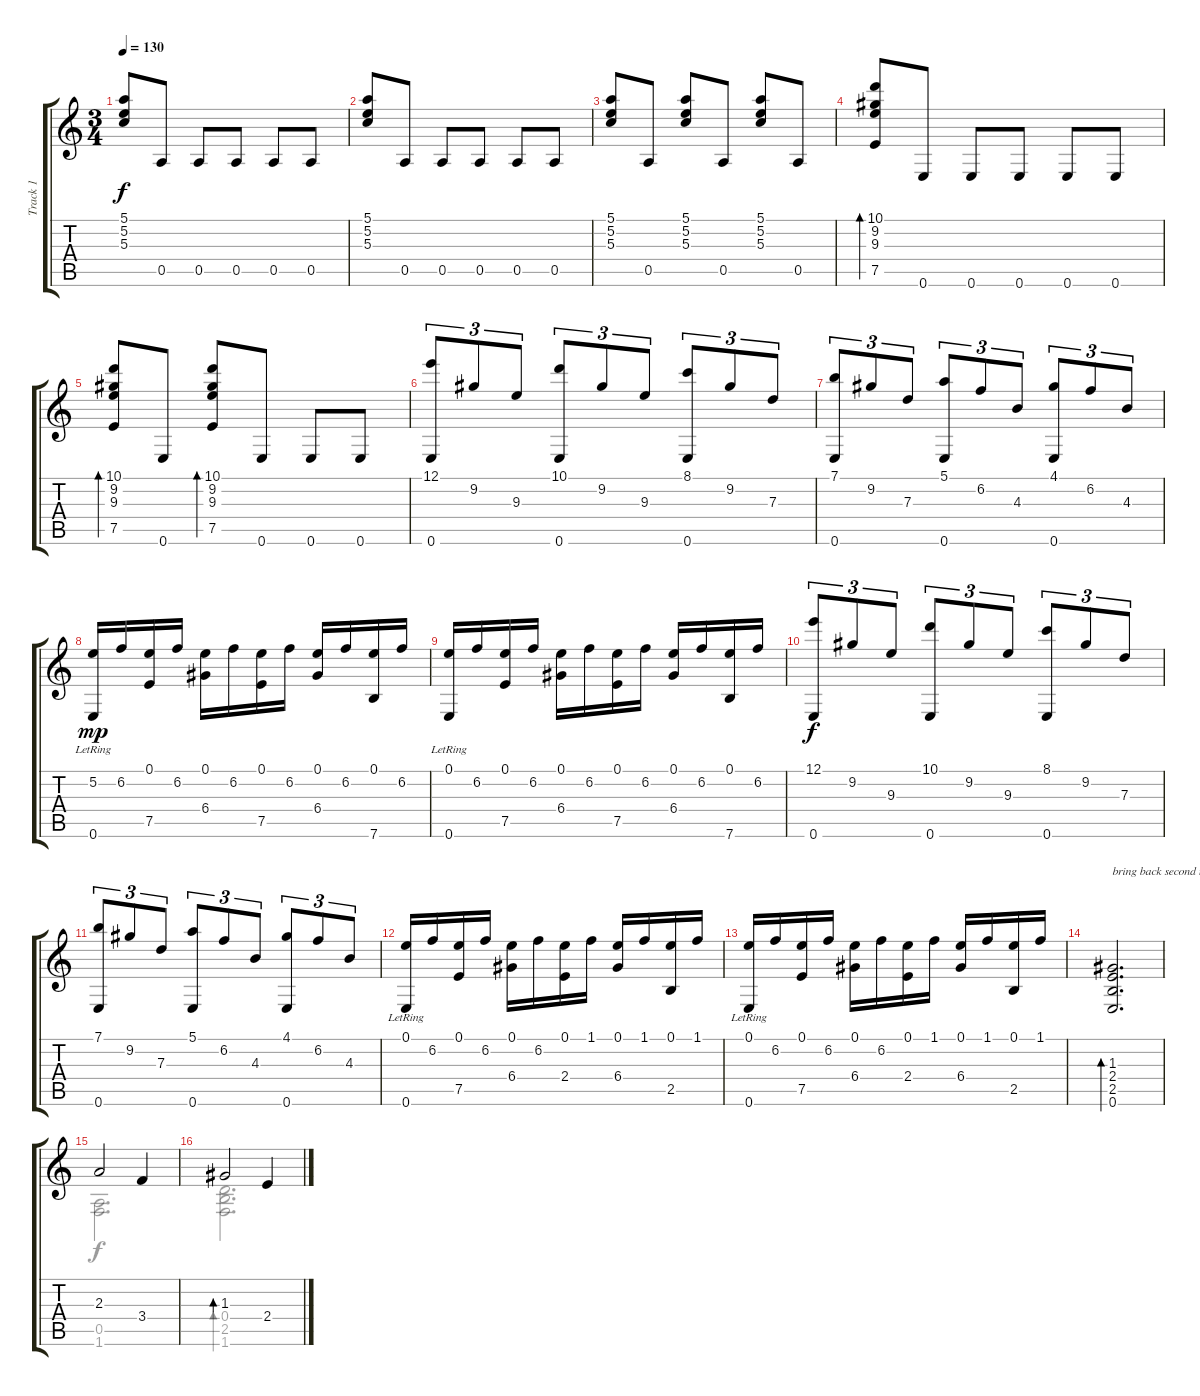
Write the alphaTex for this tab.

\track ("Track 1" "Track 1") {instrument acousticguitarnylon}
\staff {score tabs}
\tuning (E4 B3 G3 D3 A2 E2) {hide}
\voice
\ts (3 4)
\tempo 130
\clef g2
\ks c
(5.1 5.2 5.3).8{dy f} 0.5.8 0.5.8 0.5.8 0.5.8 0.5.8 |
(5.1 5.2 5.3).8 0.5.8 0.5.8 0.5.8 0.5.8 0.5.8 |
(5.1 5.2 5.3).8 0.5.8 (5.1 5.2 5.3).8 0.5.8 (5.1 5.2 5.3).8 0.5.8 |
(10.1 9.2 9.3 7.5).8{bd 240} 0.6.8 0.6.8 0.6.8 0.6.8 0.6.8 |
(10.1 9.2 9.3 7.5).8{bd 240} 0.6.8 (10.1 9.2 9.3 7.5).8{bd 240} 0.6.8 0.6.8 0.6.8 |
(12.1 0.6).8{tu (3 2)} 9.2.8{tu (3 2)} 9.3.8{tu (3 2)} (10.1 0.6).8{tu (3 2)} 9.2.8{tu (3 2)} 9.3.8{tu (3 2)} (8.1 0.6).8{tu (3 2)} 9.2.8{tu (3 2)} 7.3.8{tu (3 2)} |
(7.1 0.6).8{tu (3 2)} 9.2.8{tu (3 2)} 7.3.8{tu (3 2)} (5.1 0.6).8{tu (3 2)} 6.2.8{tu (3 2)} 4.3.8{tu (3 2)} (4.1 0.6).8{tu (3 2)} 6.2.8{tu (3 2)} 4.3.8{tu (3 2)} |
(5.2 0.6{lr}).16{dy mp} 6.2.16 (0.1 7.5).16 6.2.16 (0.1 6.4).16 6.2.16 (0.1 7.5).16 6.2.16 (0.1 6.4).16 6.2.16 (0.1 7.6).16 6.2.16 |
(0.1 0.6{lr}).16 6.2.16 (0.1 7.5).16 6.2.16 (0.1 6.4).16 6.2.16 (0.1 7.5).16 6.2.16 (0.1 6.4).16 6.2.16 (0.1 7.6).16 6.2.16 |
(12.1 0.6).8{tu (3 2) dy f} 9.2.8{tu (3 2)} 9.3.8{tu (3 2)} (10.1 0.6).8{tu (3 2)} 9.2.8{tu (3 2)} 9.3.8{tu (3 2)} (8.1 0.6).8{tu (3 2)} 9.2.8{tu (3 2)} 7.3.8{tu (3 2)} |
(7.1 0.6).8{tu (3 2)} 9.2.8{tu (3 2)} 7.3.8{tu (3 2)} (5.1 0.6).8{tu (3 2)} 6.2.8{tu (3 2)} 4.3.8{tu (3 2)} (4.1 0.6).8{tu (3 2)} 6.2.8{tu (3 2)} 4.3.8{tu (3 2)} |
(0.1 0.6{lr}).16 6.2.16 (0.1 7.5).16 6.2.16 (0.1 6.4).16 6.2.16 (0.1 2.4).16 1.1.16 (0.1 6.4).16 1.1.16 (0.1 2.5).16 1.1.16 |
(0.1 0.6{lr}).16 6.2.16 (0.1 7.5).16 6.2.16 (0.1 6.4).16 6.2.16 (0.1 2.4).16 1.1.16 (0.1 6.4).16 1.1.16 (0.1 2.5).16 1.1.16 |
(1.3 2.4 2.5 0.6).2{d bd 240 txt "bring back second theme in original key"} |
2.3.2 3.4.4 |
1.3.2{bd 120} 2.4.4
\voice
\clef g2
\ottava regular
\simile none
\ks c
|
|
|
|
|
|
|
|
|
|
|
|
|
|
(0.5 1.6).2{d} |
(0.4 2.5 1.6).2{d bd 120}
